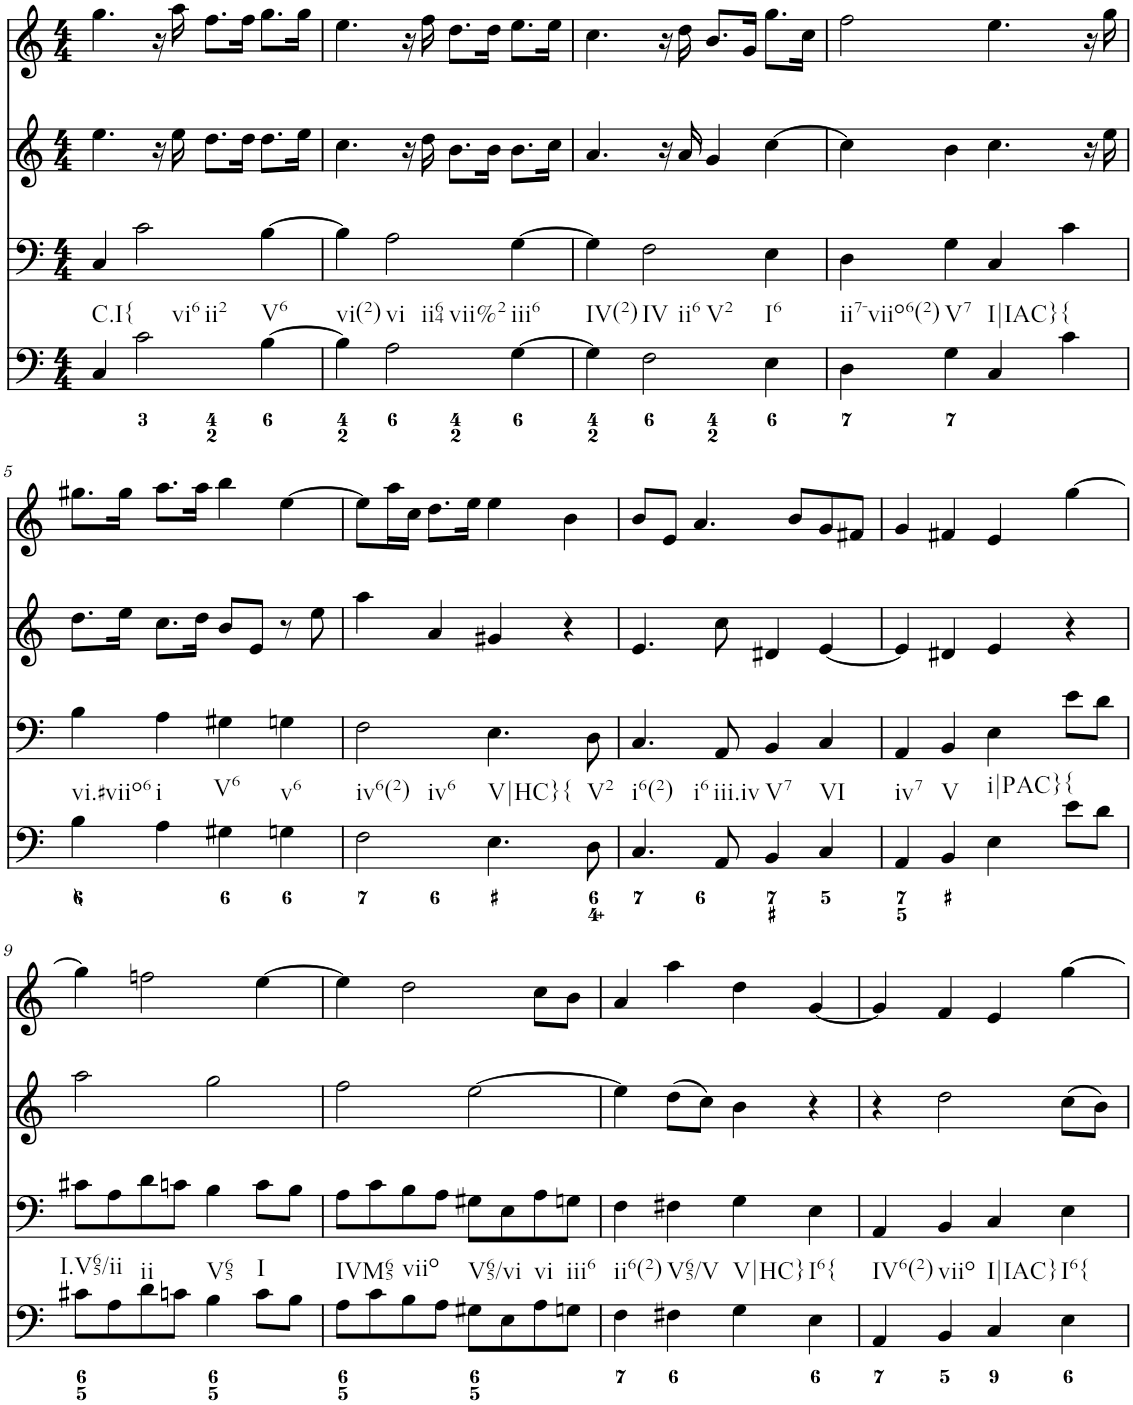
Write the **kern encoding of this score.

**kern	**kern	**kern	**kern
*part4	*part3	*part2	*part1
*staff4	*staff3	*staff2	*staff1
*I"Piano	*I"Piano	*I"Piano	*I"Piano
*I'Pno	*I'Pno	*I'Pno	*I'Pno
*clefF4	*clefF4	*clefG2	*clefG2
*k[]	*k[]	*k[]	*k[]
*M4/4	*M4/4	*M4/4	*M4/4
=1	=1	=1	=1
!LO:TX:b:t=C.I{	!	!	!
4C/	4C/	4.ee\	4.gg\
!LO:TX:b:t=vi6	!	!	!
!LO:TX:b:t=ii2	!	!	!
2c\	2c\	.	.
.	.	16r	16r
.	.	16ee\	16aa\
.	.	8.dd\L	8.ff\L
.	.	16dd\Jk	16ff\Jk
!LO:TX:b:t=V6	!	!	!
[4B\	[4B\	8.dd\L	8.gg\L
.	.	16ee\Jk	16gg\Jk
=2	=2	=2	=2
!LO:TX:b:t=vi(2)	!	!	!
4B\]	4B\]	4.cc\	4.ee\
!LO:TX:b:t=vi	!	!	!
!LO:TX:b:t=ii64	!	!	!
!LO:TX:b:t=vii%2	!	!	!
2A\	2A\	.	.
.	.	16r	16r
.	.	16dd\	16ff\
.	.	8.b\L	8.dd\L
.	.	16b\Jk	16dd\Jk
!LO:TX:b:t=iii6	!	!	!
[4G\	[4G\	8.b\L	8.ee\L
.	.	16cc\Jk	16ee\Jk
=3	=3	=3	=3
!LO:TX:b:t=IV(2)	!	!	!
4G\]	4G\]	4.a/	4.cc\
!LO:TX:b:t=IV	!	!	!
!LO:TX:b:t=ii6	!	!	!
!LO:TX:b:t=V2	!	!	!
2F\	2F\	.	.
.	.	16r	16r
.	.	16a/	16dd\
.	.	4g/	8.b/L
.	.	.	16g/Jk
!LO:TX:b:t=I6	!	!	!
4E\	4E\	[4cc\	8.gg\L
.	.	.	16cc\Jk
=4	=4	=4	=4
!LO:TX:b:t=ii7-viio6(2)	!	!	!
4D\	4D\	4cc\]	2ff\
!LO:TX:b:t=V7	!	!	!
4G\	4G\	4b\	.
!LO:TX:b:t=I|IAC}	!	!	!
4C/	4C/	4.cc\	4.ee\
!LO:TX:b:t={	!	!	!
4c\	4c\	.	.
.	.	16r	16r
.	.	16ee\	16gg\
!!LO:LB:g=z
=5	=5	=5	=5
!LO:TX:b:t=vi.#viio6	!	!	!
4B\	4B\	8.dd\L	8.gg#X\L
.	.	16ee\Jk	16gg#\Jk
!LO:TX:b:t=i	!	!	!
4A\	4A\	8.cc\L	8.aa\L
.	.	16dd\Jk	16aa\Jk
!LO:TX:b:t=V6	!	!	!
4G#X\	4G#X\	8b/L	4bb\
.	.	8e/J	.
!LO:TX:b:t=v6	!	!	!
4Gn\	4Gn\	8r	[4ee\
.	.	8ee\	.
=6	=6	=6	=6
!LO:TX:b:t=iv6(2)	!	!	!
!LO:TX:b:t=iv6	!	!	!
2F\	2F\	4aa\	8ee\L]
.	.	.	16aa\L
.	.	.	16cc\JJ
.	.	4a/	8.dd\L
.	.	.	16ee\Jk
!LO:TX:b:t=V|HC}	!	!	!
!LO:TX:b:t={	!	!	!
4.E\	4.E\	4g#X/	4ee\
.	.	4r	4b\
!LO:TX:b:t=V2	!	!	!
8D\	8D\	.	.
=7	=7	=7	=7
!LO:TX:b:t=i6(2)	!	!	!
!LO:TX:b:t=i6	!	!	!
4.C/	4.C/	4.e/	8b/L
.	.	.	8e/J
.	.	.	4.a/
!LO:TX:b:t=iii.iv	!	!	!
8AA/	8AA/	8cc\	.
!LO:TX:b:t=V7	!	!	!
4BB/	4BB/	4d#X/	.
.	.	.	8b/L
!LO:TX:b:t=VI	!	!	!
4C/	4C/	[4e/	8g/
.	.	.	8f#X/J
=8	=8	=8	=8
!LO:TX:b:t=iv7	!	!	!
4AA/	4AA/	4e/]	4g/
!LO:TX:b:t=V	!	!	!
4BB/	4BB/	4d#X/	4f#X/
!LO:TX:b:t=i|PAC}	!	!	!
4E\	4E\	4e/	4e/
!LO:TX:b:t={	!	!	!
8e\L	8e\L	4r	[4gg\
8d\J	8d\J	.	.
!!LO:LB:g=z
=9	=9	=9	=9
!LO:TX:b:t=I.V65/ii	!	!	!
8c#X\L	8c#X\L	2aa\	4gg\]
8A\	8A\	.	.
!LO:TX:b:t=ii	!	!	!
8d\	8d\	.	2ffn\
8cn\J	8cn\J	.	.
!LO:TX:b:t=V65	!	!	!
4B\	4B\	2gg\	.
!LO:TX:b:t=I	!	!	!
8c\L	8c\L	.	[4ee\
8B\J	8B\J	.	.
=10	=10	=10	=10
!LO:TX:b:t=IVM65	!	!	!
8A\L	8A\L	2ff\	4ee\]
8c\	8c\	.	.
!LO:TX:b:t=viio	!	!	!
8B\	8B\	.	2dd\
8A\J	8A\J	.	.
!LO:TX:b:t=V65/vi	!	!	!
8G#X\L	8G#X\L	[2ee\	.
8E\	8E\	.	.
!LO:TX:b:t=vi	!	!	!
8A\	8A\	.	8cc\L
!LO:TX:b:t=iii6	!	!	!
8Gn\J	8Gn\J	.	8b\J
=11	=11	=11	=11
!LO:TX:b:t=ii6(2)	!	!	!
4F\	4F\	4ee\]	4a/
!LO:TX:b:t=V65/V	!	!	!
4F#X\	4F#X\	(8dd\L	4aa\
.	.	8cc\J)	.
!LO:TX:b:t=V|HC}	!	!	!
4G\	4G\	4b\	4dd\
!LO:TX:b:t=I6{	!	!	!
4E\	4E\	4r	[4g/
=12	=12	=12	=12
!LO:TX:b:t=IV6(2)	!	!	!
4AA/	4AA/	4r	4g/]
!LO:TX:b:t=viio	!	!	!
4BB/	4BB/	2dd\	4f/
!LO:TX:b:t=I|IAC}	!	!	!
4C/	4C/	.	4e/
!LO:TX:b:t=I6{	!	!	!
4E\	4E\	(8cc\L	[4gg\
.	.	8b\J)	.
=	=	=	=
*-	*-	*-	*-
